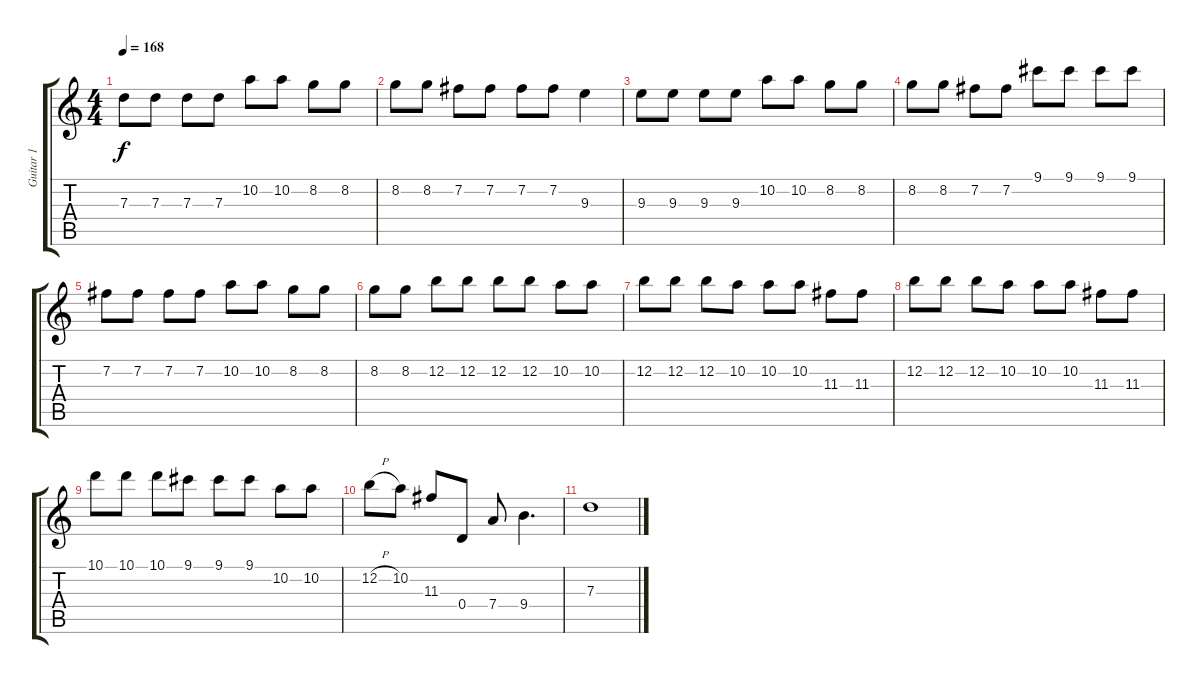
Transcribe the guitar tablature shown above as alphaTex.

\track ("Guitar 1" "Guitar 1") {instrument distortionguitar}
\staff {score tabs}
\tuning (E4 B3 G3 D3 A2 D2) {hide}
\ts (4 4)
\tempo 168
\clef g2
\ks c
7.3.8{dy f} 7.3.8 7.3.8 7.3.8 10.2.8 10.2.8 8.2.8 8.2.8 |
8.2.8 8.2.8 7.2.8 7.2.8 7.2.8 7.2.8 9.3.4 |
9.3.8 9.3.8 9.3.8 9.3.8 10.2.8 10.2.8 8.2.8 8.2.8 |
8.2.8 8.2.8 7.2.8 7.2.8 9.1.8 9.1.8 9.1.8 9.1.8 |
7.2.8 7.2.8 7.2.8 7.2.8 10.2.8 10.2.8 8.2.8 8.2.8 |
8.2.8 8.2.8 12.2.8 12.2.8 12.2.8 12.2.8 10.2.8 10.2.8 |
12.2.8 12.2.8 12.2.8 10.2.8 10.2.8 10.2.8 11.3.8 11.3.8 |
12.2.8 12.2.8 12.2.8 10.2.8 10.2.8 10.2.8 11.3.8 11.3.8 |
10.1.8 10.1.8 10.1.8 9.1.8 9.1.8 9.1.8 10.2.8 10.2.8 |
12.2{h}.8 10.2.8 11.3.8 0.4.8 7.4.8 9.4.4{d} |
7.3.1
